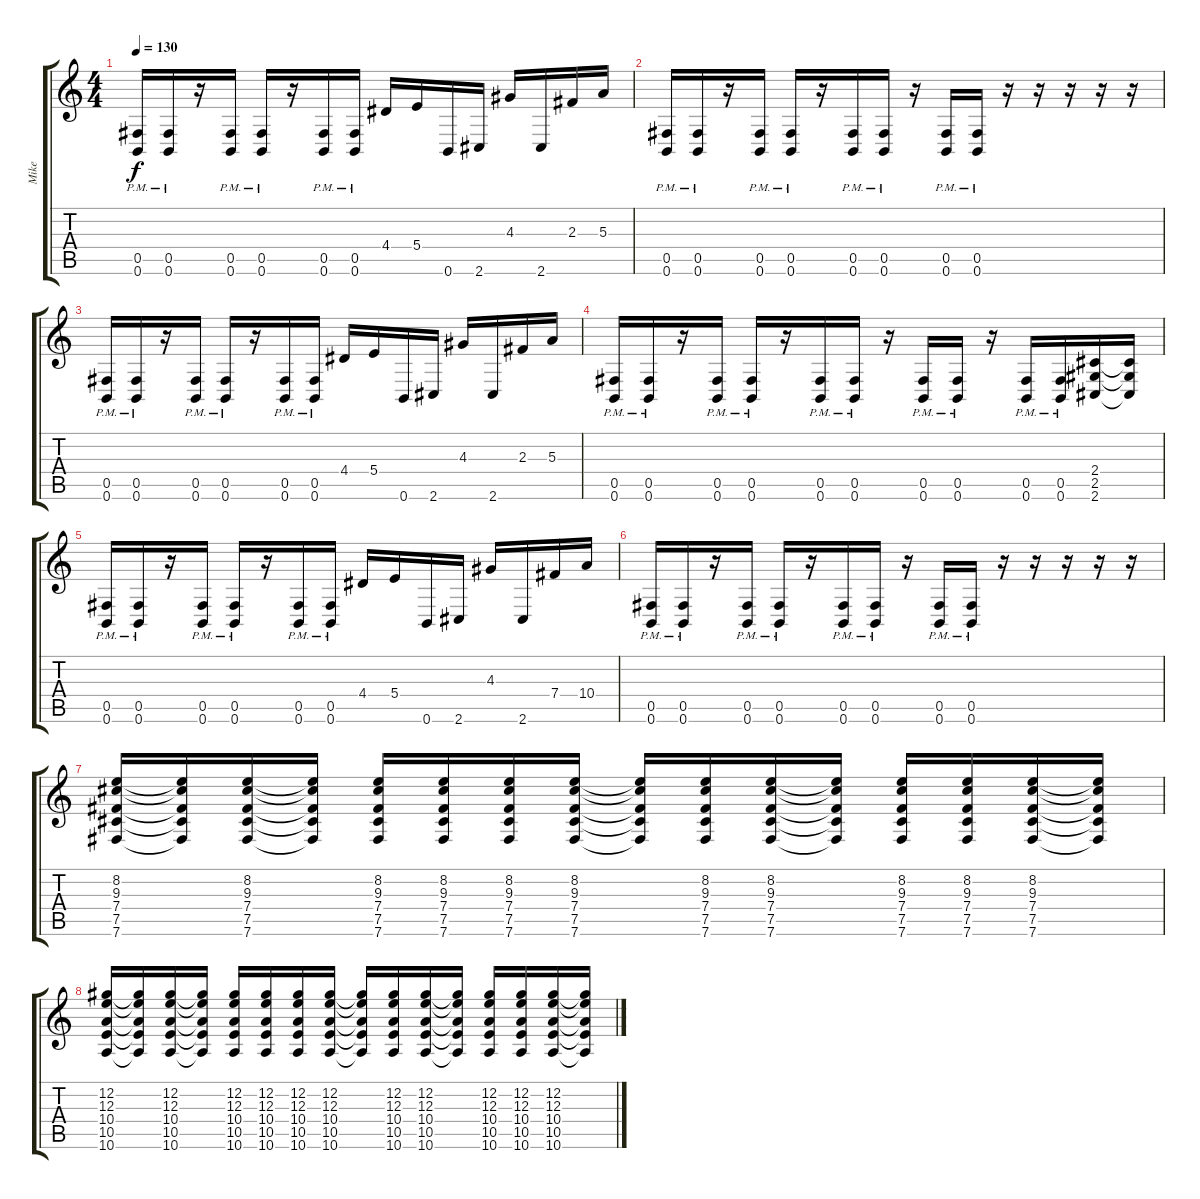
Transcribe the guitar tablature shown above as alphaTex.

\track ("Mike" "Mike") {instrument distortionguitar}
\staff {score tabs}
\tuning (Db4 Ab3 E3 B2 Gb2 B1) {hide}
\ts (4 4)
\tempo 130
\clef g2
\ks c
(0.5{pm} 0.6{pm}).16{dy f} (0.5{pm} 0.6{pm}).16 r.16 (0.5{pm} 0.6{pm}).16 (0.5{pm} 0.6{pm}).16 r.16 (0.5{pm} 0.6{pm}).16 (0.5{pm} 0.6{pm}).16 4.4.16 5.4.16 0.6.16 2.6.16 4.3.16 2.6.16 2.3.16 5.3.16 |
(0.5{pm} 0.6{pm}).16 (0.5{pm} 0.6{pm}).16 r.16 (0.5{pm} 0.6{pm}).16 (0.5{pm} 0.6{pm}).16 r.16 (0.5{pm} 0.6{pm}).16 (0.5{pm} 0.6{pm}).16 r.16 (0.5{pm} 0.6{pm}).16 (0.5{pm} 0.6{pm}).16 r.16 r.16 r.16 r.16 r.16 |
(0.5{pm} 0.6{pm}).16 (0.5{pm} 0.6{pm}).16 r.16 (0.5{pm} 0.6{pm}).16 (0.5{pm} 0.6{pm}).16 r.16 (0.5{pm} 0.6{pm}).16 (0.5{pm} 0.6{pm}).16 4.4.16 5.4.16 0.6.16 2.6.16 4.3.16 2.6.16 2.3.16 5.3.16 |
(0.5{pm} 0.6{pm}).16 (0.5{pm} 0.6{pm}).16 r.16 (0.5{pm} 0.6{pm}).16 (0.5{pm} 0.6{pm}).16 r.16 (0.5{pm} 0.6{pm}).16 (0.5{pm} 0.6{pm}).16 r.16 (0.5{pm} 0.6{pm}).16 (0.5{pm} 0.6{pm}).16 r.16 (0.5{pm} 0.6{pm}).16 (0.5{pm} 0.6{pm}).16 (2.4 2.5 2.6).16 (2.4{t} 2.5{t} 2.6{t}).16 |
(0.5{pm} 0.6{pm}).16 (0.5{pm} 0.6{pm}).16 r.16 (0.5{pm} 0.6{pm}).16 (0.5{pm} 0.6{pm}).16 r.16 (0.5{pm} 0.6{pm}).16 (0.5{pm} 0.6{pm}).16 4.4.16 5.4.16 0.6.16 2.6.16 4.3.16 2.6.16 7.4.16 10.4.16 |
(0.5{pm} 0.6{pm}).16 (0.5{pm} 0.6{pm}).16 r.16 (0.5{pm} 0.6{pm}).16 (0.5{pm} 0.6{pm}).16 r.16 (0.5{pm} 0.6{pm}).16 (0.5{pm} 0.6{pm}).16 r.16 (0.5{pm} 0.6{pm}).16 (0.5{pm} 0.6{pm}).16 r.16 r.16 r.16 r.16 r.16 |
(8.2 9.3 7.4 7.5 7.6).16 (8.2{t} 9.3{t} 7.4{t} 7.5{t} 7.6{t}).16 (8.2 9.3 7.4 7.5 7.6).16 (8.2{t} 9.3{t} 7.4{t} 7.5{t} 7.6{t}).16 (8.2 9.3 7.4 7.5 7.6).16 (8.2 9.3 7.4 7.5 7.6).16 (8.2 9.3 7.4 7.5 7.6).16 (8.2 9.3 7.4 7.5 7.6).16 (8.2{t} 9.3{t} 7.4{t} 7.5{t} 7.6{t}).16 (8.2 9.3 7.4 7.5 7.6).16 (8.2 9.3 7.4 7.5 7.6).16 (8.2{t} 9.3{t} 7.4{t} 7.5{t} 7.6{t}).16 (8.2 9.3 7.4 7.5 7.6).16 (8.2 9.3 7.4 7.5 7.6).16 (8.2 9.3 7.4 7.5 7.6).16 (8.2{t} 9.3{t} 7.4{t} 7.5{t} 7.6{t}).16 |
(12.2 12.3 10.4 10.5 10.6).16 (12.2{t} 12.3{t} 10.4{t} 10.5{t} 10.6{t}).16 (12.2 12.3 10.4 10.5 10.6).16 (12.2{t} 12.3{t} 10.4{t} 10.5{t} 10.6{t}).16 (12.2 12.3 10.4 10.5 10.6).16 (12.2 12.3 10.4 10.5 10.6).16 (12.2 12.3 10.4 10.5 10.6).16 (12.2 12.3 10.4 10.5 10.6).16 (12.2{t} 12.3{t} 10.4{t} 10.5{t} 10.6{t}).16 (12.2 12.3 10.4 10.5 10.6).16 (12.2 12.3 10.4 10.5 10.6).16 (12.2{t} 12.3{t} 10.4{t} 10.5{t} 10.6{t}).16 (12.2 12.3 10.4 10.5 10.6).16 (12.2 12.3 10.4 10.5 10.6).16 (12.2 12.3 10.4 10.5 10.6).16 (12.2{t} 12.3{t} 10.4{t} 10.5{t} 10.6{t}).16
